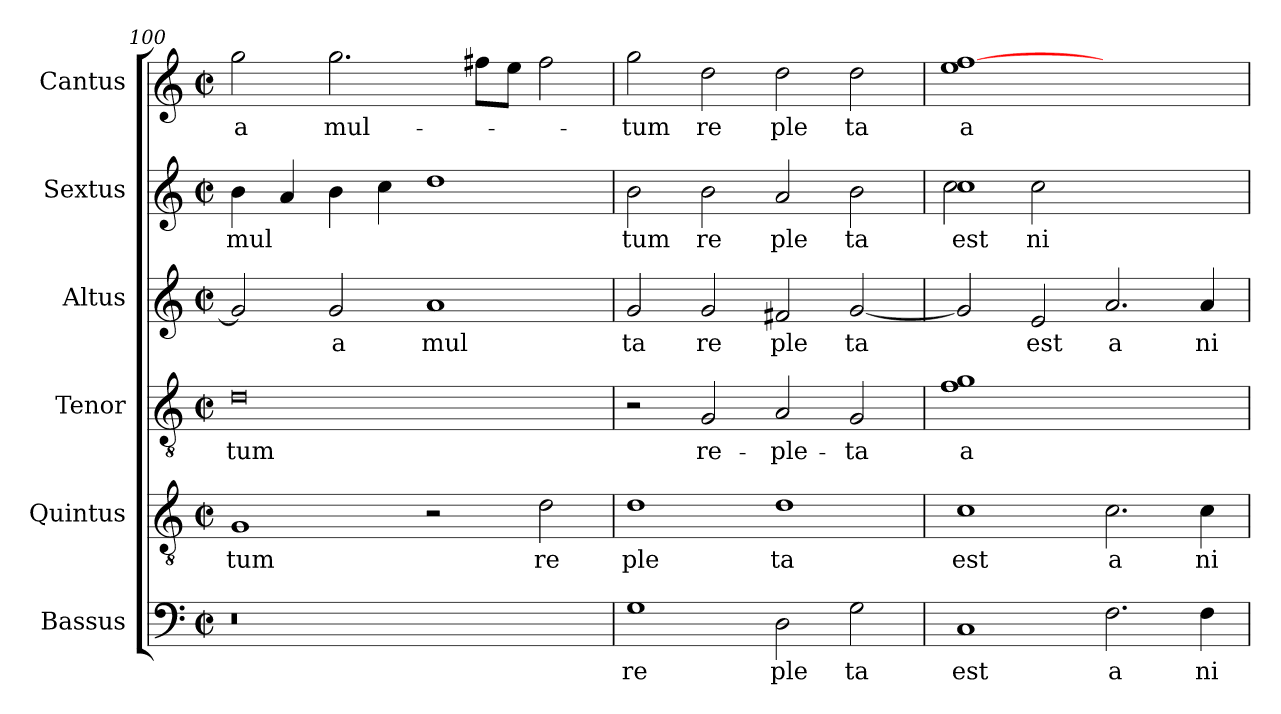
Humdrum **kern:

**kern	**text	**kern	**text	**kern	**text	**kern	**text	**kern	**text	**kern	**text
*part6	*part6	*part5	*part5	*part4	*part4	*part3	*part3	*part2	*part2	*part1	*part1
*staff6	*staff6	*staff5	*staff5	*staff4	*staff4	*staff3	*staff3	*staff2	*staff2	*staff1	*staff1
*I"Bassus	*	*I"Quintus	*	*I"Tenor	*	*I"Altus	*	*I"Sextus	*	*I"Cantus	*
*clefF4	*	*clefGv2	*	*clefGv2	*	*clefG2	*	*clefG2	*	*clefG2	*
*M2/2	*	*M2/2	*	*M2/2	*	*M2/2	*	*M2/2	*	*M2/2	*
*met(c|)	*	*met(c|)	*	*met(c|)	*	*met(c|)	*	*met(c|)	*	*met(c|)	*
=100	=100	=100	=100	=100	=100	=100	=100	=100	=100	=100	=100
!	!	!	!LO:LY:b:cj	!	!LO:LY:b:cj	!	!	!	!LO:LY:b	!	!LO:LY:b:cj
0r	.	1G	tum	0d	tum	2g/]	.	4b\	mul	2gg\	-a
.	.	.	.	.	.	.	.	4a/	.	.	.
!	!	!	!	!	!	!	!LO:LY:b:cj	!	!	!	!LO:LY:b
.	.	.	.	.	.	2g/	a	4b\	.	2.gg\	mul-
.	.	.	.	.	.	.	.	4cc\	.	.	.
!	!	!	!	!	!	!	!LO:LY:b:cj	!	!	!	!
.	.	2r	.	.	.	1a	mul	1dd	.	.	.
.	.	.	.	.	.	.	.	.	.	8ff#\L	.
.	.	.	.	.	.	.	.	.	.	8ee\J	.
!	!	!	!LO:LY:b:cj	!	!	!	!	!	!	!	!
.	.	2d\	re	.	.	.	.	.	.	2ff#\	.
!!LO:LB:g=z
=101	=101	=101	=101	=101	=101	=101	=101	=101	=101	=101	=101
!	!LO:LY:b:cj	!	!LO:LY:b:cj	!	!	!	!LO:LY:b:cj	!	!LO:LY:b:cj	!	!LO:LY:b:cj
1G	re	1d	ple	2r	.	2g/	ta	2b\	tum	2gg\	-tum
!	!	!	!	!	!LO:LY:b:cj	!	!LO:LY:b:cj	!	!LO:LY:b:cj	!	!LO:LY:b:cj
.	.	.	.	2G/	re-	2g/	re	2b\	re	2dd\	re
!	!LO:LY:b:cj	!	!LO:LY:b:cj	!	!LO:LY:b:cj	!	!LO:LY:b:cj	!	!LO:LY:b:cj	!	!LO:LY:b:cj
2D\	ple	1d	ta	2A/	-ple-	2f#X/	ple	2a/	ple	2dd\	ple
!	!LO:LY:b:cj	!	!	!	!LO:LY:b:cj	!	!LO:LY:b:cj	!	!LO:LY:b:cj	!	!LO:LY:b:cj
2G\	ta	.	.	2G/	-ta	[<2g/	ta	2b\	ta	2dd\	ta
=102	=102	=102	=102	=102	=102	=102	=102	=102	=102	=102	=102
!	!LO:LY:b:cj	!	!LO:LY:b:cj	!	!LO:LY:b:cj	!	!	!	!LO:LY:b:cj	!	!
*	*	*	*	*	*	*	*	*^	*	*	*
!	!	!	!	!	!	!	!	!	!	!LO:LY:b:cj	!	!LO:LY:b:rj
1C	est	1c	est	1g 1f	a-	2g/]	.	1cc	2cc\	est	1ee [>1ff	a
!	!	!	!	!	!	!	!LO:LY:b:cj	!	!	!LO:LY:b:cj	!	!
.	.	.	.	.	.	2e/	est	.	2cc\	ni	.	.
!	!LO:LY:b:cj	!	!LO:LY:b:cj	!	!	!	!LO:LY:b:cj	!	!	!	!	!
2.F\	a	2.c\	a	1ryy	.	2.a/	a	1ryy	1ryy	.	1ryy	.
!	!LO:LY:b:cj	!	!LO:LY:b:cj	!	!	!	!LO:LY:b:cj	!	!	!	!	!
4F\	ni	4c\	ni	.	.	4a/	ni	.	.	.	.	.
*	*	*	*	*	*	*	*	*v	*v	*	*	*
=	=	=	=	=	=	=	=	=	=	=	=
*-	*-	*-	*-	*-	*-	*-	*-	*-	*-	*-	*-
